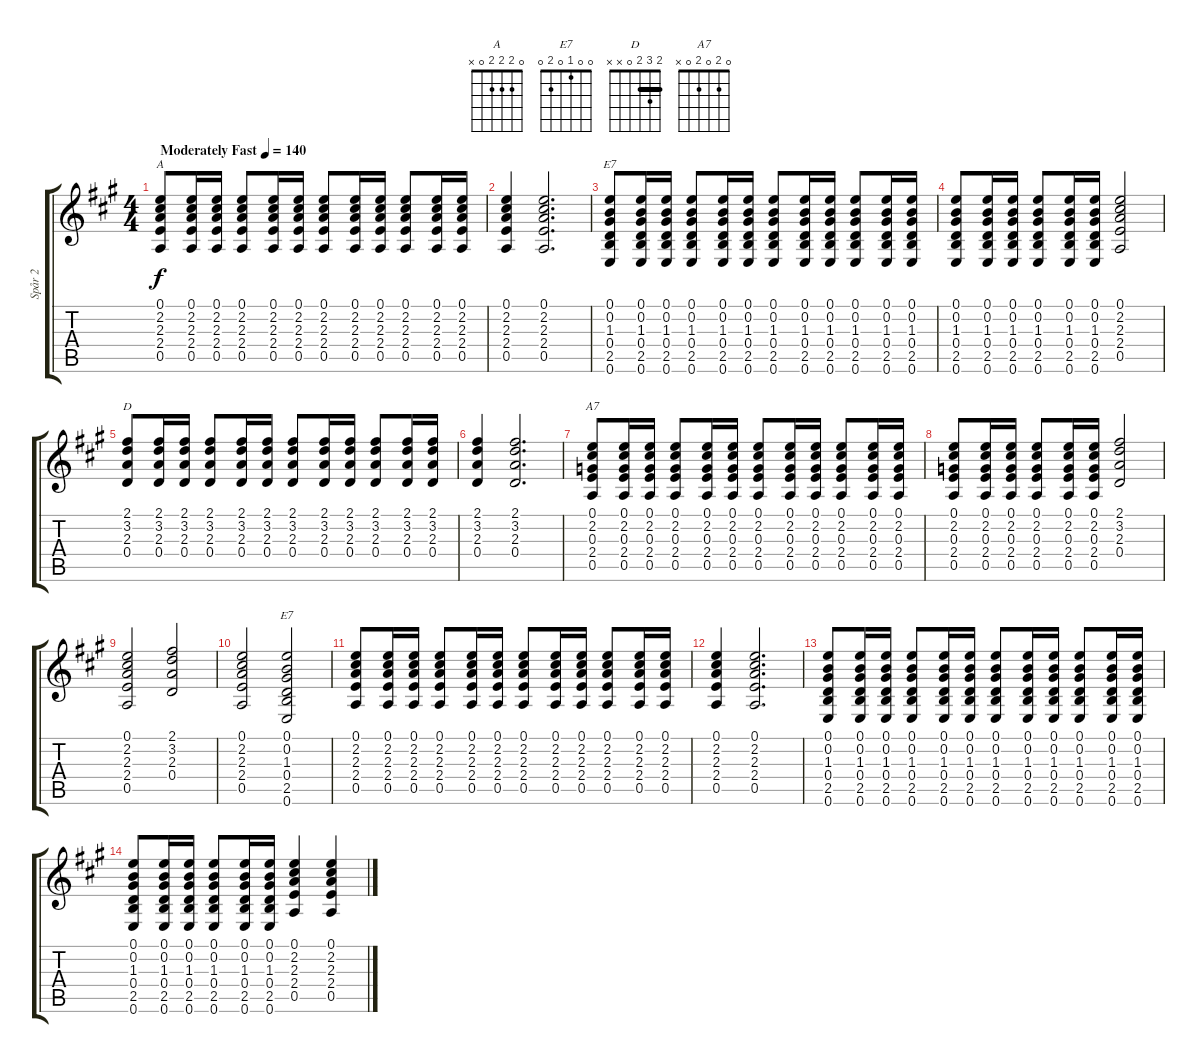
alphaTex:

\track ("Spår 2" "Spår 2") {instrument acousticguitarsteel}
\staff {score tabs}
\tuning (E4 B3 G3 D3 A2 E2) {hide}
\chord ("A" 0 2 2 2 0 x)
\chord ("E7" 0 3 1 0 2 0)
\chord ("D" 2 3 2 0 x x) {barre 2}
\chord ("A7" 0 2 0 2 0 x)
\chord ("E7" 0 0 1 0 2 0)
\ts (4 4)
\tempo (140 "Moderately Fast")
\clef g2
\ks a
(0.1 2.2 2.3 2.4 0.5).8{ch "A" dy f instrument acousticguitarsteel} (0.1 2.2 2.3 2.4 0.5).16 (0.1 2.2 2.3 2.4 0.5).16 (0.1 2.2 2.3 2.4 0.5).8 (0.1 2.2 2.3 2.4 0.5).16 (0.1 2.2 2.3 2.4 0.5).16 (0.1 2.2 2.3 2.4 0.5).8 (0.1 2.2 2.3 2.4 0.5).16 (0.1 2.2 2.3 2.4 0.5).16 (0.1 2.2 2.3 2.4 0.5).8 (0.1 2.2 2.3 2.4 0.5).16 (0.1 2.2 2.3 2.4 0.5).16 |
(0.1 2.2 2.3 2.4 0.5).4 (0.1 2.2 2.3 2.4 0.5).2{d} |
(0.1 0.2 1.3 0.4 2.5 0.6).8{ch "E7"} (0.1 0.2 1.3 0.4 2.5 0.6).16 (0.1 0.2 1.3 0.4 2.5 0.6).16 (0.1 0.2 1.3 0.4 2.5 0.6).8 (0.1 0.2 1.3 0.4 2.5 0.6).16 (0.1 0.2 1.3 0.4 2.5 0.6).16 (0.1 0.2 1.3 0.4 2.5 0.6).8 (0.1 0.2 1.3 0.4 2.5 0.6).16 (0.1 0.2 1.3 0.4 2.5 0.6).16 (0.1 0.2 1.3 0.4 2.5 0.6).8 (0.1 0.2 1.3 0.4 2.5 0.6).16 (0.1 0.2 1.3 0.4 2.5 0.6).16 |
(0.1 0.2 1.3 0.4 2.5 0.6).8 (0.1 0.2 1.3 0.4 2.5 0.6).16 (0.1 0.2 1.3 0.4 2.5 0.6).16 (0.1 0.2 1.3 0.4 2.5 0.6).8 (0.1 0.2 1.3 0.4 2.5 0.6).16 (0.1 0.2 1.3 0.4 2.5 0.6).16 (0.1 2.2 2.3 2.4 0.5).2 |
(2.1 3.2 2.3 0.4).8{ch "D"} (2.1 3.2 2.3 0.4).16 (2.1 3.2 2.3 0.4).16 (2.1 3.2 2.3 0.4).8 (2.1 3.2 2.3 0.4).16 (2.1 3.2 2.3 0.4).16 (2.1 3.2 2.3 0.4).8 (2.1 3.2 2.3 0.4).16 (2.1 3.2 2.3 0.4).16 (2.1 3.2 2.3 0.4).8 (2.1 3.2 2.3 0.4).16 (2.1 3.2 2.3 0.4).16 |
(2.1 3.2 2.3 0.4).4 (2.1 3.2 2.3 0.4).2{d} |
(0.1 2.2 0.3 2.4 0.5).8{ch "A7"} (0.1 2.2 0.3 2.4 0.5).16 (0.1 2.2 0.3 2.4 0.5).16 (0.1 2.2 0.3 2.4 0.5).8 (0.1 2.2 0.3 2.4 0.5).16 (0.1 2.2 0.3 2.4 0.5).16 (0.1 2.2 0.3 2.4 0.5).8 (0.1 2.2 0.3 2.4 0.5).16 (0.1 2.2 0.3 2.4 0.5).16 (0.1 2.2 0.3 2.4 0.5).8 (0.1 2.2 0.3 2.4 0.5).16 (0.1 2.2 0.3 2.4 0.5).16 |
(0.1 2.2 0.3 2.4 0.5).8 (0.1 2.2 0.3 2.4 0.5).16 (0.1 2.2 0.3 2.4 0.5).16 (0.1 2.2 0.3 2.4 0.5).8 (0.1 2.2 0.3 2.4 0.5).16 (0.1 2.2 0.3 2.4 0.5).16 (2.1 3.2 2.3 0.4).2 |
(0.1 2.2 2.3 2.4 0.5).2 (2.1 3.2 2.3 0.4).2 |
(0.1 2.2 2.3 2.4 0.5).2 (0.1 0.2 1.3 0.4 2.5 0.6).2{ch "E7"} |
(0.1 2.2 2.3 2.4 0.5).8 (0.1 2.2 2.3 2.4 0.5).16 (0.1 2.2 2.3 2.4 0.5).16 (0.1 2.2 2.3 2.4 0.5).8 (0.1 2.2 2.3 2.4 0.5).16 (0.1 2.2 2.3 2.4 0.5).16 (0.1 2.2 2.3 2.4 0.5).8 (0.1 2.2 2.3 2.4 0.5).16 (0.1 2.2 2.3 2.4 0.5).16 (0.1 2.2 2.3 2.4 0.5).8 (0.1 2.2 2.3 2.4 0.5).16 (0.1 2.2 2.3 2.4 0.5).16 |
(0.1 2.2 2.3 2.4 0.5).4 (0.1 2.2 2.3 2.4 0.5).2{d} |
(0.1 0.2 1.3 0.4 2.5 0.6).8 (0.1 0.2 1.3 0.4 2.5 0.6).16 (0.1 0.2 1.3 0.4 2.5 0.6).16 (0.1 0.2 1.3 0.4 2.5 0.6).8 (0.1 0.2 1.3 0.4 2.5 0.6).16 (0.1 0.2 1.3 0.4 2.5 0.6).16 (0.1 0.2 1.3 0.4 2.5 0.6).8 (0.1 0.2 1.3 0.4 2.5 0.6).16 (0.1 0.2 1.3 0.4 2.5 0.6).16 (0.1 0.2 1.3 0.4 2.5 0.6).8 (0.1 0.2 1.3 0.4 2.5 0.6).16 (0.1 0.2 1.3 0.4 2.5 0.6).16 |
(0.1 0.2 1.3 0.4 2.5 0.6).8 (0.1 0.2 1.3 0.4 2.5 0.6).16 (0.1 0.2 1.3 0.4 2.5 0.6).16 (0.1 0.2 1.3 0.4 2.5 0.6).8 (0.1 0.2 1.3 0.4 2.5 0.6).16 (0.1 0.2 1.3 0.4 2.5 0.6).16 (0.1 2.2 2.3 2.4 0.5).4 (0.1 2.2 2.3 2.4 0.5).4
